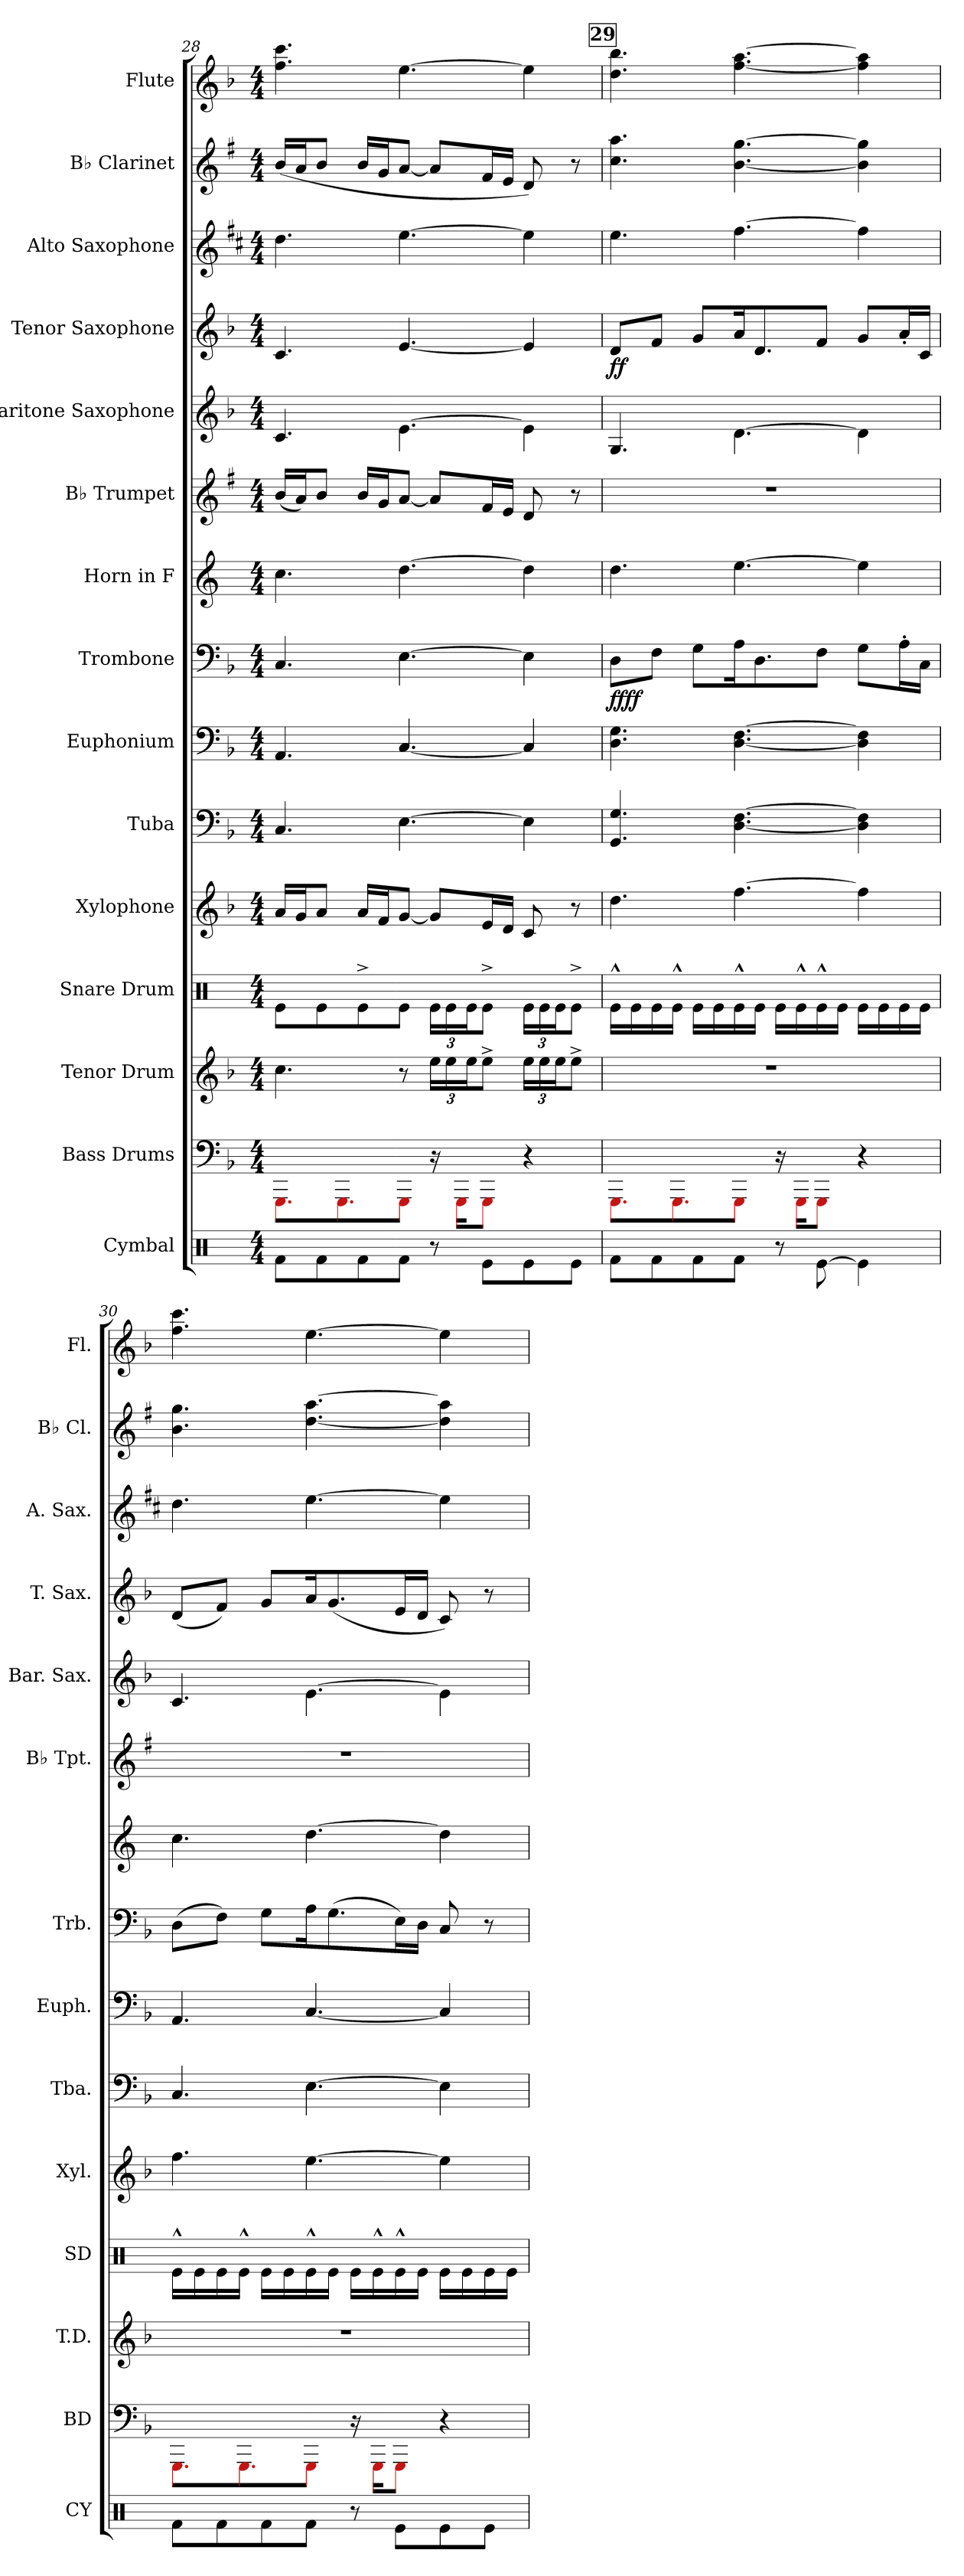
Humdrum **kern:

**kern	**kern	**kern	**kern	**kern	**kern	**kern	**kern	**dynam	**kern	**kern	**kern	**kern	**dynam	**kern	**kern	**kern
*part15	*part14	*part13	*part12	*part11	*part10	*part9	*part8	*part8	*part7	*part6	*part5	*part4	*part4	*part3	*part2	*part1
*staff15	*staff14	*staff13	*staff12	*staff11	*staff10	*staff9	*staff8	*staff8	*staff7	*staff6	*staff5	*staff4	*staff4	*staff3	*staff2	*staff1
*I"Cymbal	*I"Bass Drums	*I"Tenor Drum	*I"Snare Drum	*I"Xylophone	*I"Tuba	*I"Euphonium	*I"Trombone	*	*I"Horn in F	*I"B♭ Trumpet	*I"Baritone Saxophone	*I"Tenor Saxophone	*	*I"Alto Saxophone	*I"B♭ Clarinet	*I"Flute
*I'CY	*I'BD	*I'T.D.	*I'SD	*I'Xyl.	*I'Tba.	*I'Euph.	*I'Trb.	*	*	*I'B♭ Tpt.	*I'Bar. Sax.	*I'T. Sax.	*	*I'A. Sax.	*I'B♭ Cl.	*I'Fl.
*clefX	*clefF4	*clefG2	*clefX	*clefG2	*clefF4	*clefF4	*clefF4	*	*clefG2	*clefG2	*clefG2	*clefG2	*	*clefG2	*clefG2	*clefG2
*	*	*	*	*ITrd-7c-12	*	*	*	*	*ITrd4c7	*ITrd1c2	*ITrd12c21	*ITrd8c14	*	*ITrd5c9	*ITrd1c2	*
*k[]	*k[b-]	*k[b-]	*k[]	*k[b-]	*k[b-]	*k[b-]	*k[b-]	*	*k[b-]	*k[b-]	*k[b-]	*k[b-]	*	*k[b-]	*k[b-]	*k[b-]
*M4/4	*M4/4	*M4/4	*M4/4	*M4/4	*M4/4	*M4/4	*M4/4	*	*M4/4	*M4/4	*M4/4	*M4/4	*	*M4/4	*M4/4	*M4/4
=28	=28	=28	=28	=28	=28	=28	=28	=28	=28	=28	=28	=28	=28	=28	=28	=28
8Rf\L	8.RE\L	4.cc\	8Re\L	16aa/LL	4.C/	4.AA/	4.C/	.	4.f\	(16a/LL	4.C/	4.C/	.	4.f\	(16a/LL	4.ff\ 4.ccc\
.	.	.	.	16gg/J	.	.	.	.	.	16g/J)	.	.	.	.	16g/J	.
8Rf\	.	.	8Re\	8aa/J	.	.	.	.	.	8a/J	.	.	.	.	8a/J	.
.	8.RE\	.	.	.	.	.	.	.	.	.	.	.	.	.	.	.
8Rf\	.	.	8Re^\	16aa/LL	.	.	.	.	.	16a/LL	.	.	.	.	16a/LL	.
.	.	.	.	16ff/J	.	.	.	.	.	16f/J	.	.	.	.	16f/J	.
8Rf\J	8RE\J	8r	8Re\J	[8gg/J	[4.E\	[4.C/	[4.E\	.	[4.g\	[8g/J	[4.E\	[4.E/	.	[4.g\	[8g/J	[4.ee\
*	*	*Xbrackettup	*Xbrackettup	*	*	*	*	*	*	*	*	*	*	*	*	*
8r	16r	24ee\LL	24Re\LL	8gg/L]	.	.	.	.	.	8g/L]	.	.	.	.	8g/L]	.
.	.	24ee\	24Re\	.	.	.	.	.	.	.	.	.	.	.	.	.
.	16RE\KL	.	.	.	.	.	.	.	.	.	.	.	.	.	.	.
.	.	24ee\J	24Re\J	.	.	.	.	.	.	.	.	.	.	.	.	.
8Re\L	8RE\J	8ee^\J	8Re^\J	16ee/L	.	.	.	.	.	16e/L	.	.	.	.	16e/L	.
.	.	.	.	16dd/JJ	.	.	.	.	.	16d/JJ	.	.	.	.	16d/JJ	.
8Re\	4r	24ee\LL	24Re\LL	8cc/	4E\]	4C/]	4E\]	.	4g\]	8c/	4E\]	4E/]	.	4g\]	8c/)	4ee\]
.	.	24ee\	24Re\	.	.	.	.	.	.	.	.	.	.	.	.	.
.	.	24ee\J	24Re\J	.	.	.	.	.	.	.	.	.	.	.	.	.
8Re\J	.	8ee^\J	8Re^\J	8r	.	.	.	.	.	8r	.	.	.	.	8r	.
!!LO:REH:place=s1:a:B:fs=14:t=29
=29	=29	=29	=29	=29	=29	=29	=29	=29	=29	=29	=29	=29	=29	=29	=29	=29
!	!	!	!	!	!	!	!	!LO:DY:b	!	!	!	!	!	!	!	!
!	!	!	!	!	!	!	!	!LO:DY:n=1:b	!	!	!	!	!LO:DY:b	!	!	!
8Rf\L	8.RE\L	1r	16Re^^\LL	4.ddd\	4.GG/ 4.G/	4.D\ 4.G\	8D\L	ff ff	4.g\	1r	4.GG/	8D/L	ff	4.g\	4.b-\ 4.gg\	4.dd\ 4.bb-\
.	.	.	16Re\	.	.	.	.	.	.	.	.	.	.	.	.	.
8Rf\	.	.	16Re\	.	.	.	8F\J	.	.	.	.	8F/J	.	.	.	.
.	8.RE\	.	16Re^^\JJ	.	.	.	.	.	.	.	.	.	.	.	.	.
8Rf\	.	.	16Re\LL	.	.	.	8G\L	.	.	.	.	8G/L	.	.	.	.
.	.	.	16Re\	.	.	.	.	.	.	.	.	.	.	.	.	.
8Rf\J	8RE\J	.	16Re^^\	[4.fff\	[4.D\ [4.F\	[4.D\ [4.F\	16A\K	.	[4.a\	.	[4.D\	16A/K	.	[4.a\	[4.a\ [4.ff\	[4.ff\ [4.aa\
.	.	.	16Re\JJ	.	.	.	8.D\	.	.	.	.	8.D/	.	.	.	.
8r	16r	.	16Re\LL	.	.	.	.	.	.	.	.	.	.	.	.	.
.	16RE\KL	.	16Re^^\	.	.	.	.	.	.	.	.	.	.	.	.	.
[8Re\	8RE\J	.	16Re^^\	.	.	.	8F\J	.	.	.	.	8F/J	.	.	.	.
.	.	.	16Re\JJ	.	.	.	.	.	.	.	.	.	.	.	.	.
4Re\]	4r	.	16Re\LL	4fff\]	4D\] 4F\]	4D\] 4F\]	8G\L	.	4a\]	.	4D\]	8G/L	.	4a\]	4a\] 4ff\]	4ff\] 4aa\]
.	.	.	16Re\	.	.	.	.	.	.	.	.	.	.	.	.	.
.	.	.	16Re\	.	.	.	16A'\L	.	.	.	.	16A'/L	.	.	.	.
.	.	.	16Re\JJ	.	.	.	16C\JJ	.	.	.	.	16C/JJ	.	.	.	.
=30	=30	=30	=30	=30	=30	=30	=30	=30	=30	=30	=30	=30	=30	=30	=30	=30
8Rf\L	8.RE\L	1r	16Re^^\LL	4.fff\	4.C/	4.AA/	(8D\L	.	4.f\	1r	4.C/	(8D/L	.	4.f\	4.a\ 4.ff\	4.ff\ 4.ccc\
.	.	.	16Re\	.	.	.	.	.	.	.	.	.	.	.	.	.
8Rf\	.	.	16Re\	.	.	.	8F\J)	.	.	.	.	8F/J)	.	.	.	.
.	8.RE\	.	16Re^^\JJ	.	.	.	.	.	.	.	.	.	.	.	.	.
8Rf\	.	.	16Re\LL	.	.	.	8G\L	.	.	.	.	8G/L	.	.	.	.
.	.	.	16Re\	.	.	.	.	.	.	.	.	.	.	.	.	.
8Rf\J	8RE\J	.	16Re^^\	[4.eee\	[4.E\	[4.C/	16A\K	.	[4.g\	.	[4.E\	16A/K	.	[4.g\	[4.cc\ [4.gg\	[4.ee\
.	.	.	16Re\JJ	.	.	.	(8.G\	.	.	.	.	(8.G/	.	.	.	.
8r	16r	.	16Re\LL	.	.	.	.	.	.	.	.	.	.	.	.	.
.	16RE\KL	.	16Re^^\	.	.	.	.	.	.	.	.	.	.	.	.	.
8Re\L	8RE\J	.	16Re^^\	.	.	.	16E\L)	.	.	.	.	16E/L	.	.	.	.
.	.	.	16Re\JJ	.	.	.	16D\JJ	.	.	.	.	16D/JJ	.	.	.	.
8Re\	4r	.	16Re\LL	4eee\]	4E\]	4C/]	8C/	.	4g\]	.	4E\]	8C/)	.	4g\]	4cc\] 4gg\]	4ee\]
.	.	.	16Re\	.	.	.	.	.	.	.	.	.	.	.	.	.
8Re\J	.	.	16Re\	.	.	.	8r	.	.	.	.	8r	.	.	.	.
.	.	.	16Re\JJ	.	.	.	.	.	.	.	.	.	.	.	.	.
=	=	=	=	=	=	=	=	=	=	=	=	=	=	=	=	=
*-	*-	*-	*-	*-	*-	*-	*-	*-	*-	*-	*-	*-	*-	*-	*-	*-
